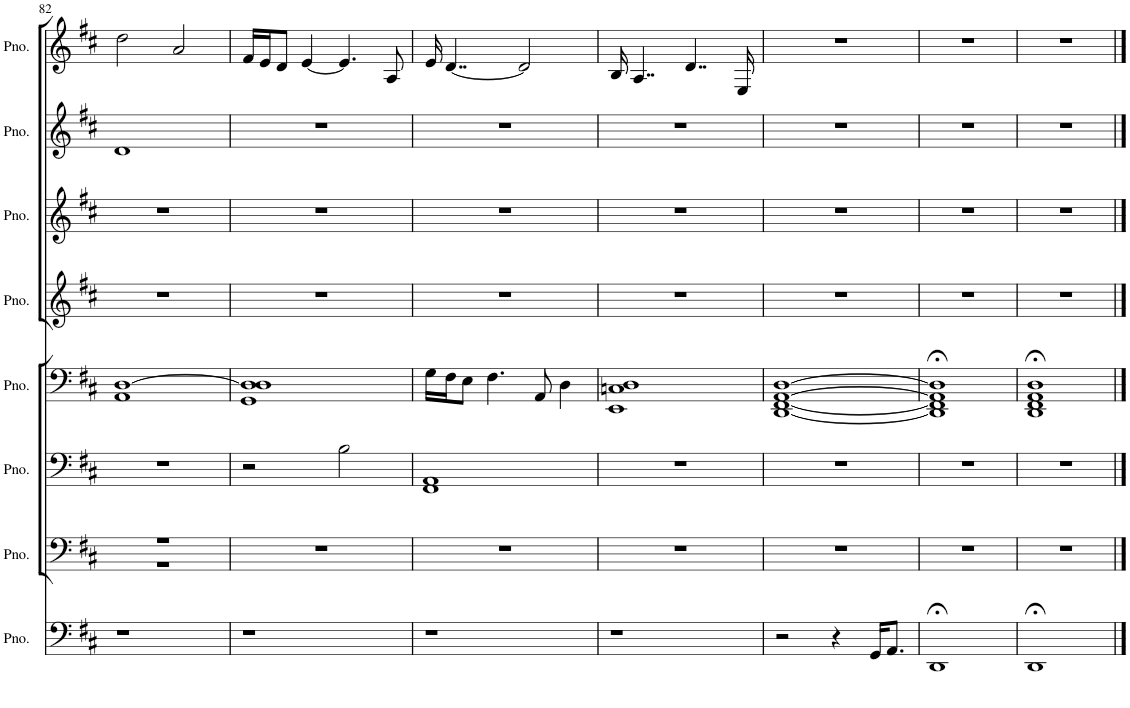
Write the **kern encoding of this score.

**kern	**kern	**kern	**kern	**kern	**kern	**kern	**kern
*part8	*part7	*part6	*part5	*part4	*part3	*part2	*part1
*staff8	*staff7	*staff6	*staff5	*staff4	*staff3	*staff2	*staff1
*I"Piano	*I"Piano	*I"Piano	*I"Piano	*I"Piano	*I"Piano	*I"Piano	*I"Piano
*I'Pno.	*I'Pno.	*I'Pno.	*I'Pno.	*I'Pno.	*I'Pno.	*I'Pno.	*I'Pno.
!!LO:PB:g=z
*clefF4	*clefF4	*clefF4	*clefF4	*clefG2	*clefG2	*clefG2	*clefG2
*k[f#c#]	*k[f#c#]	*k[f#c#]	*k[f#c#]	*k[f#c#]	*k[f#c#]	*k[f#c#]	*k[f#c#]
*M4/4	*M4/4	*M4/4	*M4/4	*M4/4	*M4/4	*M4/4	*M4/4
=82	=82	=82	=82	=82	=82	=82	=82
*	*^	*	*	*	*	*	*
1r	1r	1r	1r	1AA [1D	1r	1r	1d	2dd\
.	.	.	.	.	.	.	.	2a/
*	*v	*v	*	*	*	*	*	*
=83	=83	=83	=83	=83	=83	=83	=83
1r	1r	2r	1GG 1D] 1D	1r	1r	1r	16f#/LL
.	.	.	.	.	.	.	16e/J
.	.	.	.	.	.	.	8d/J
.	.	.	.	.	.	.	[4e/
.	.	2B\	.	.	.	.	4.e/]
.	.	.	.	.	.	.	8A/
=84	=84	=84	=84	=84	=84	=84	=84
1r	1r	1FF# 1AA	16G\LL	1r	1r	1r	16e/
.	.	.	16F#\J	.	.	.	[4..d/
.	.	.	8E\J	.	.	.	.
.	.	.	4.F#\	.	.	.	.
.	.	.	.	.	.	.	2d/]
.	.	.	8AA/	.	.	.	.
.	.	.	4D\	.	.	.	.
=85	=85	=85	=85	=85	=85	=85	=85
1r	1r	1r	1EE 1Cn 1D	1r	1r	1r	16B/
.	.	.	.	.	.	.	4..A/
.	.	.	.	.	.	.	4..d/
.	.	.	.	.	.	.	16E/
=86	=86	=86	=86	=86	=86	=86	=86
2r	1r	1r	[1DD [1FF# [1AA [1D	1r	1r	1r	1r
4r	.	.	.	.	.	.	.
16GG/KL	.	.	.	.	.	.	.
8.AA/J	.	.	.	.	.	.	.
=87	=87	=87	=87	=87	=87	=87	=87
1DD;<	1r	1r	1DD];< 1FF#];< 1AA];< 1D];<	1r	1r	1r	1r
=88	=88	=88	=88	=88	=88	=88	=88
1DD;<	1r	1r	1DD;< 1FF#;< 1AA;< 1D;<	1r	1r	1r	1r
==	==	==	==	==	==	==	==
*-	*-	*-	*-	*-	*-	*-	*-
